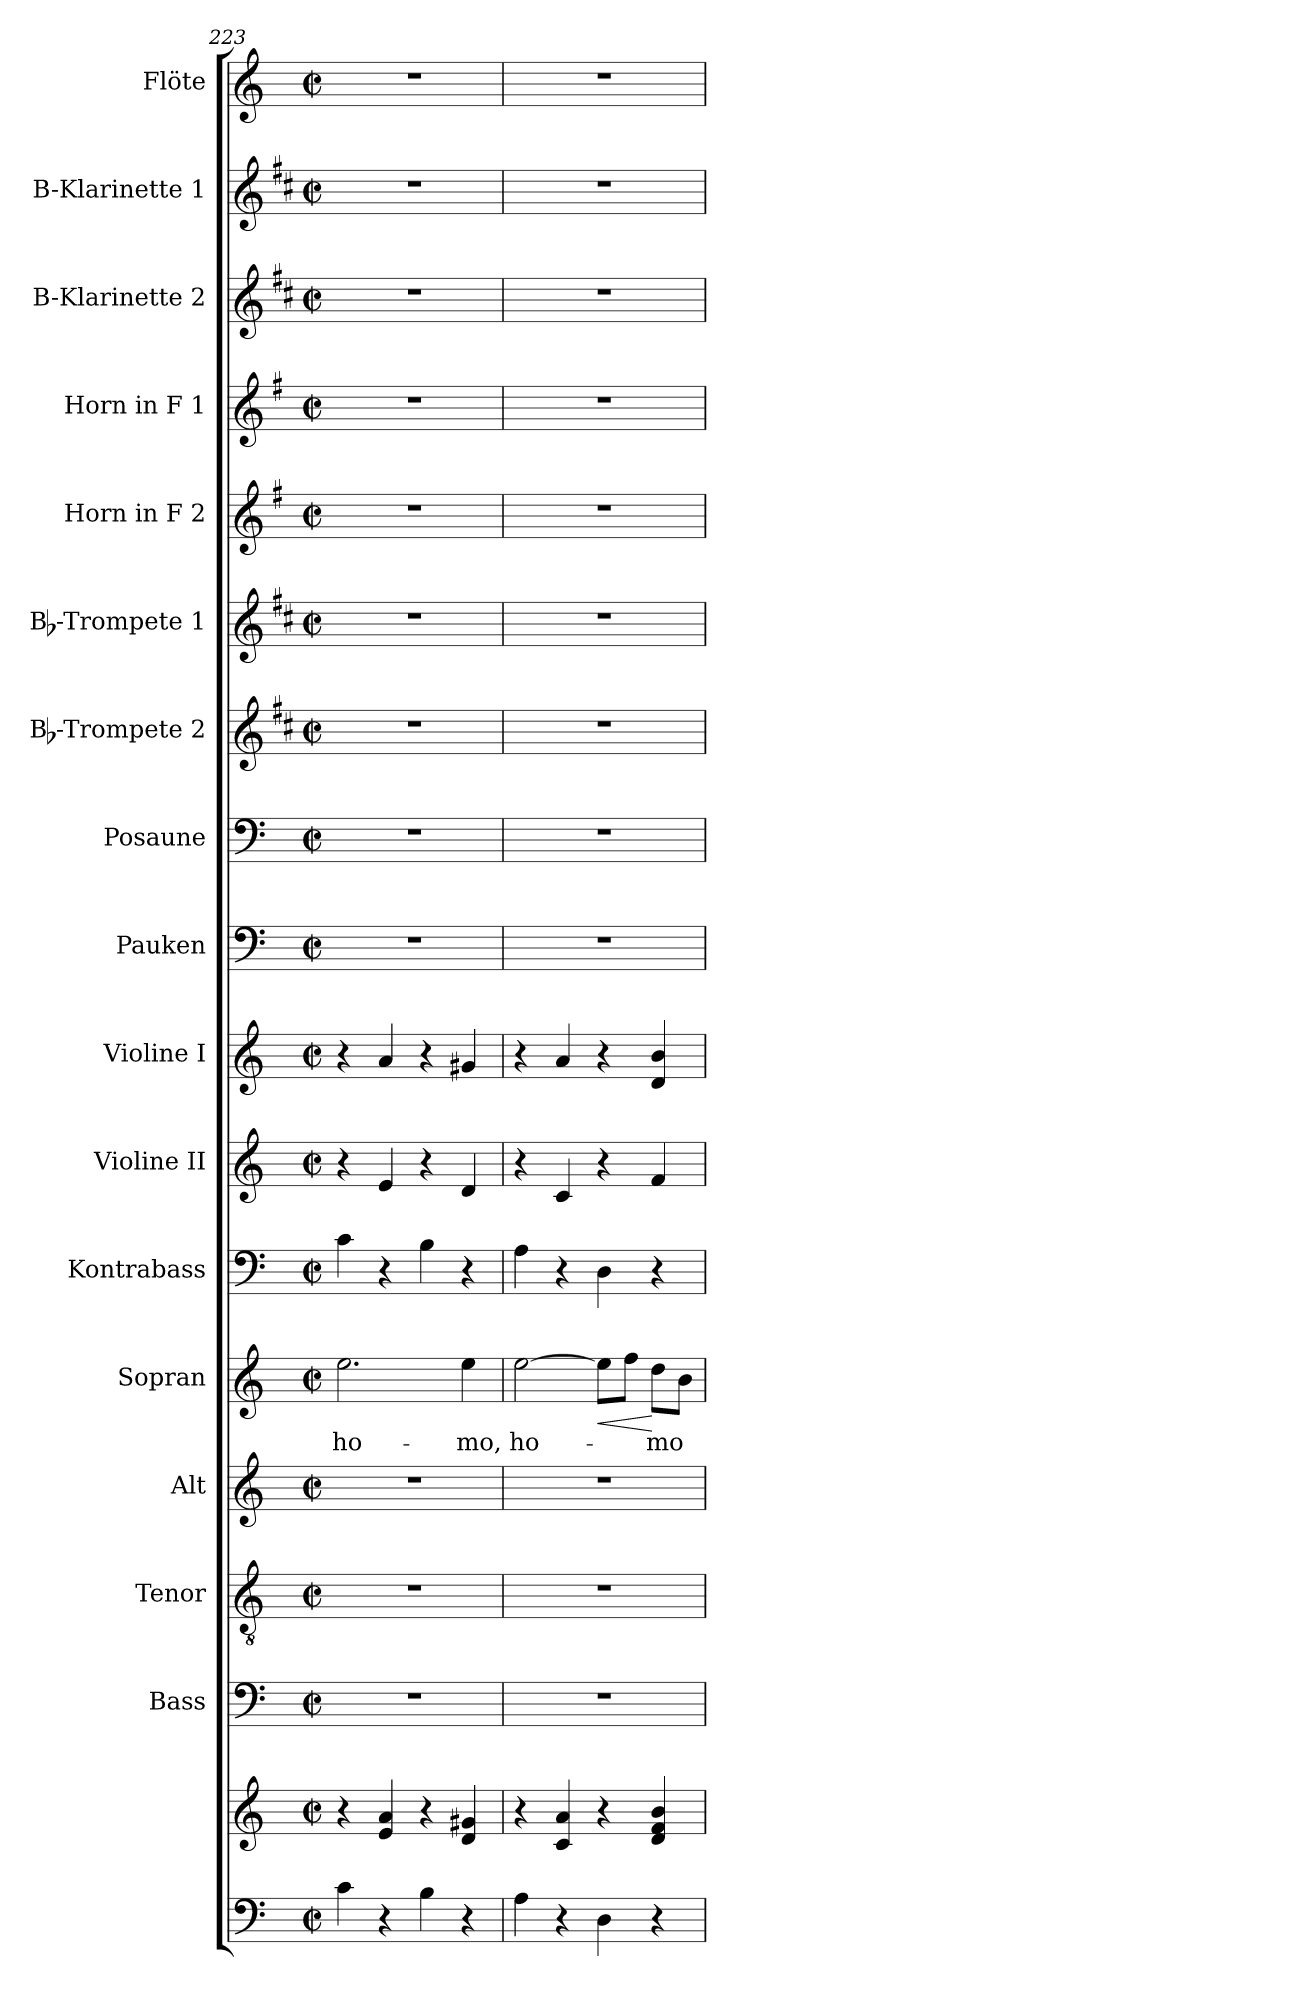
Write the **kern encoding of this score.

**kern	**kern	**kern	**kern	**kern	**kern	**text	**dynam	**kern	**kern	**kern	**kern	**kern	**kern	**kern	**kern	**kern	**kern	**kern	**kern
*part17	*part17	*part16	*part15	*part14	*part13	*part13	*part13	*part12	*part11	*part10	*part9	*part8	*part7	*part6	*part5	*part4	*part3	*part2	*part1
*staff18	*staff17	*staff16	*staff15	*staff14	*staff13	*staff13	*staff13	*staff12	*staff11	*staff10	*staff9	*staff8	*staff7	*staff6	*staff5	*staff4	*staff3	*staff2	*staff1
*	*	*I"Bass	*I"Tenor	*I"Alt	*I"Sopran	*	*	*I"Kontrabass	*I"Violine II	*I"Violine I	*I"Pauken	*I"Posaune	*I"Bb-Trompete 2	*I"Bb-Trompete 1	*I"Horn in F 2	*I"Horn in F 1	*I"B-Klarinette 2	*I"B-Klarinette 1	*I"Flöte
*	*	*I'B.	*I'T.	*I'A.	*I'S.	*	*	*I'Kb.	*I'Vl. II	*I'Vl. I	*I'Pk.	*I'Pos.	*I'Bb Trp. 2	*I'Bb Trp. 1	*I'Hrn. 2	*I'Hrn. 1	*I'B Kl. 2	*I'B Kl. 1	*I'Fl.
!!LO:PB:g=z
*clefF4	*clefG2	*clefF4	*clefGv2	*clefG2	*clefG2	*	*	*clefF4	*clefG2	*clefG2	*clefF4	*clefF4	*clefG2	*clefG2	*clefG2	*clefG2	*clefG2	*clefG2	*clefG2
*	*	*	*	*	*	*	*	*ITrd7c12	*	*	*	*	*ITrd1c2	*ITrd1c2	*ITrd4c7	*ITrd4c7	*ITrd1c2	*ITrd1c2	*
*k[]	*k[]	*k[]	*k[]	*k[]	*k[]	*	*	*k[]	*k[]	*k[]	*k[]	*k[]	*k[]	*k[]	*k[]	*k[]	*k[]	*k[]	*k[]
*C:	*C:	*C:	*C:	*C:	*C:	*	*	*C:	*C:	*C:	*C:	*C:	*C:	*C:	*C:	*C:	*C:	*C:	*C:
*M2/2	*M2/2	*M2/2	*M2/2	*M2/2	*M2/2	*	*	*M2/2	*M2/2	*M2/2	*M2/2	*M2/2	*M2/2	*M2/2	*M2/2	*M2/2	*M2/2	*M2/2	*M2/2
*met(c|)	*met(c|)	*met(c|)	*met(c|)	*met(c|)	*met(c|)	*	*	*met(c|)	*met(c|)	*met(c|)	*met(c|)	*met(c|)	*met(c|)	*met(c|)	*met(c|)	*met(c|)	*met(c|)	*met(c|)	*met(c|)
=223	=223	=223	=223	=223	=223	=223	=223	=223	=223	=223	=223	=223	=223	=223	=223	=223	=223	=223	=223
!	!	!	!	!	!	!LO:LY:b	!	!	!	!	!	!	!	!	!	!	!	!	!
4c\	4r	1r	1r	1r	2.ee\	ho-	.	4C\	4r	4r	1r	1r	1r	1r	1r	1r	1r	1r	1r
4r	4e/ 4a/	.	.	.	.	.	.	4r	4e/	4a/	.	.	.	.	.	.	.	.	.
4B\	4r	.	.	.	.	.	.	4BB\	4r	4r	.	.	.	.	.	.	.	.	.
!	!	!	!	!	!	!LO:LY:b	!	!	!	!	!	!	!	!	!	!	!	!	!
4r	4d/ 4g#X/	.	.	.	4ee\	-mo,	.	4r	4d/	4g#X/	.	.	.	.	.	.	.	.	.
=224	=224	=224	=224	=224	=224	=224	=224	=224	=224	=224	=224	=224	=224	=224	=224	=224	=224	=224	=224
!	!	!	!	!	!	!LO:LY:b	!	!	!	!	!	!	!	!	!	!	!	!	!
4A\	4r	1r	1r	1r	[2ee\	ho-	.	4AA\	4r	4r	1r	1r	1r	1r	1r	1r	1r	1r	1r
4r	4c/ 4a/	.	.	.	.	.	.	4r	4c/	4a/	.	.	.	.	.	.	.	.	.
!	!	!	!	!	!	!	!LO:HP:b	!	!	!	!	!	!	!	!	!	!	!	!
4D\	4r	.	.	.	8ee\L]	.	<	4DD\	4r	4r	.	.	.	.	.	.	.	.	.
.	.	.	.	.	8ff\J	.	.	.	.	.	.	.	.	.	.	.	.	.	.
!	!	!	!	!	!	!LO:LY:b	!	!	!	!	!	!	!	!	!	!	!	!	!
4r	4d/ 4f/ 4b/	.	.	.	8dd\L	-mo	[	4r	4f/	4d/ 4b/	.	.	.	.	.	.	.	.	.
.	.	.	.	.	8b\J	.	.	.	.	.	.	.	.	.	.	.	.	.	.
=	=	=	=	=	=	=	=	=	=	=	=	=	=	=	=	=	=	=	=
*-	*-	*-	*-	*-	*-	*-	*-	*-	*-	*-	*-	*-	*-	*-	*-	*-	*-	*-	*-
